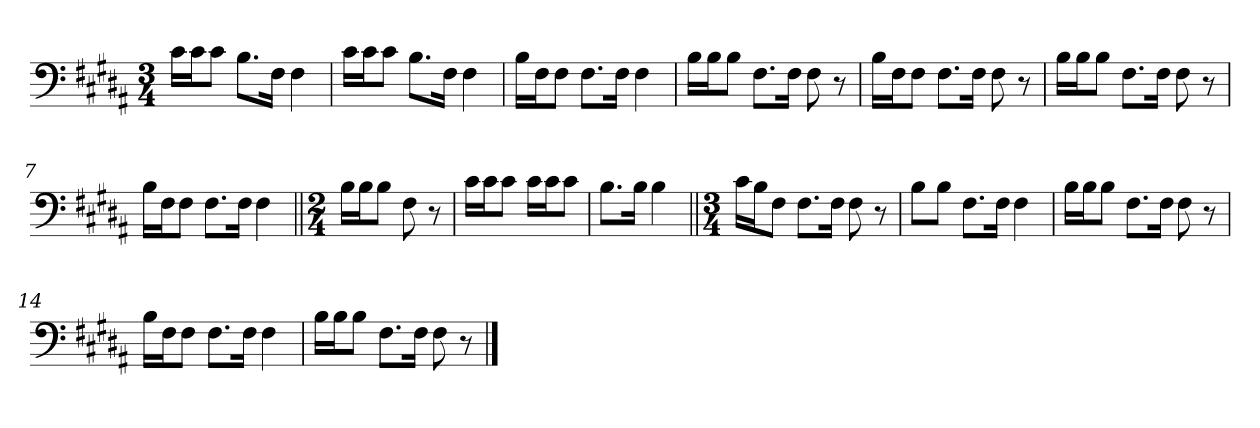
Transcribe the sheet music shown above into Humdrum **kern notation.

**kern
*part1
*staff1
*clefF4
*k[f#c#g#d#a#]
*M3/4
=1
16c#\LL
16c#\J
8c#\J
8.B\L
16F#\Jk
4F#\
=2
16c#\LL
16c#\J
8c#\J
8.B\L
16F#\Jk
4F#\
=3
16B\LL
16F#\J
8F#\J
8.F#\L
16F#\Jk
4F#\
=4
16B\LL
16B\J
8B\J
8.F#\L
16F#\Jk
8F#\
8r
=5
16B\LL
16F#\J
8F#\J
8.F#\L
16F#\Jk
8F#\
8r
=6
16B\LL
16B\J
8B\J
8.F#\L
16F#\Jk
8F#\
8r
=7
16B\LL
16F#\J
8F#\J
8.F#\L
16F#\Jk
4F#\
=8||
*M2/4
16B\LL
16B\J
8B\J
8F#\
8r
=9
16c#\LL
16c#\J
8c#\J
16c#\LL
16c#\J
8c#\J
=10
8.B\L
16B\Jk
4B\
=11||
*M3/4
16c#\LL
16B\J
8F#\J
8.F#\L
16F#\Jk
8F#\
8r
=12
8B\L
8B\J
8.F#\L
16F#\Jk
4F#\
=13
16B\LL
16B\J
8B\J
8.F#\L
16F#\Jk
8F#\
8r
=14
16B\LL
16F#\J
8F#\J
8.F#\L
16F#\Jk
4F#\
=15
16B\LL
16B\J
8B\J
8.F#\L
16F#\Jk
8F#\
8r
==
*-
